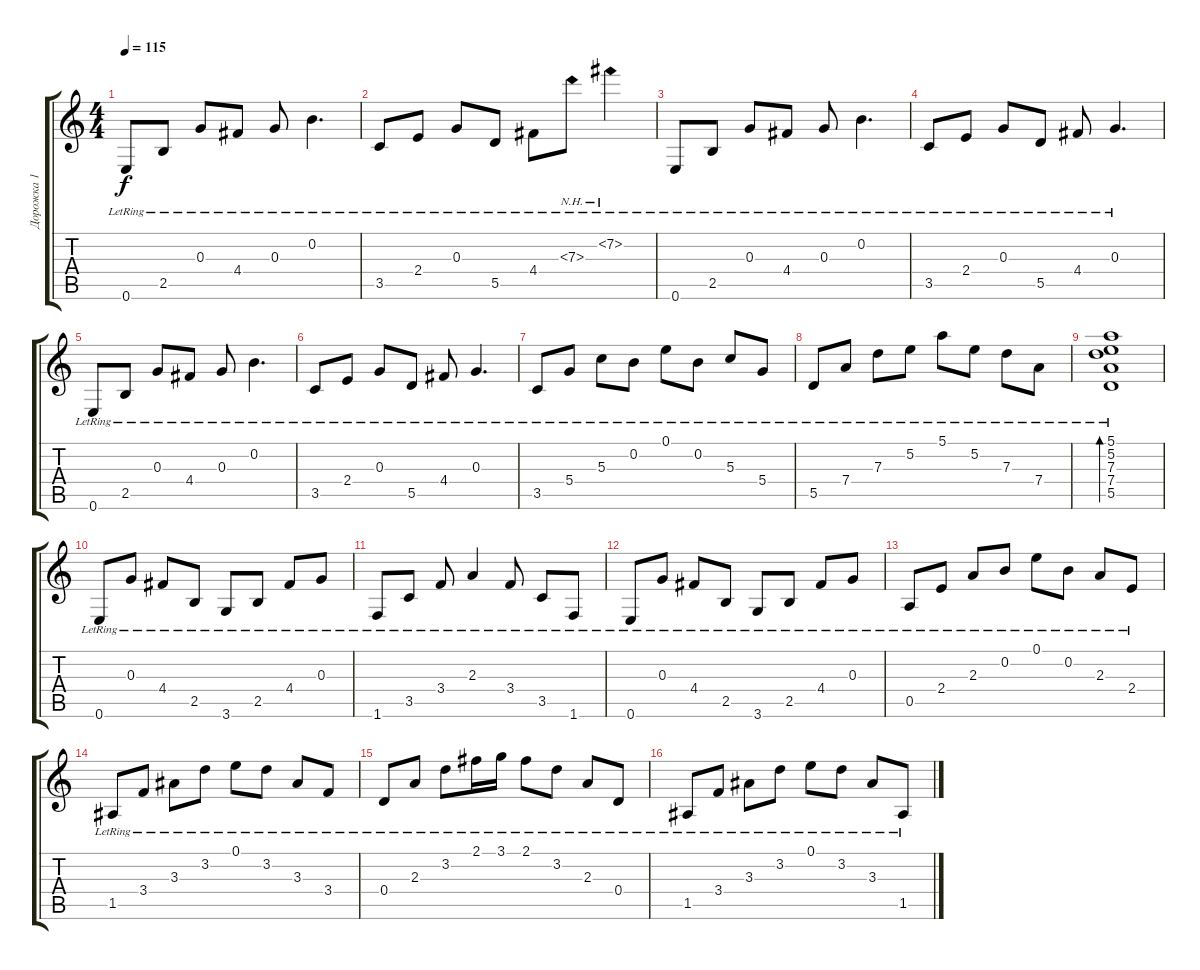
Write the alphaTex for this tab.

\track ("Дорожка 1" "Дорожка 1") {solo instrument acousticguitarsteel}
\staff {score tabs}
\tuning (E4 B3 G3 D3 A2 E2) {hide}
\ts (4 4)
\tempo 115
\clef g2
\ks c
0.6{lr}.8{dy f} 2.5{lr}.8 0.3{lr}.8 4.4{lr}.8 0.3{lr}.8 0.2{lr}.4{d} |
3.5{lr}.8 2.4{lr}.8 0.3{lr}.8 5.5{lr}.8 4.4{lr}.8 7.3{nh lr}.8 7.2{nh lr}.4 |
0.6{lr}.8 2.5{lr}.8 0.3{lr}.8 4.4{lr}.8 0.3{lr}.8 0.2{lr}.4{d} |
3.5{lr}.8 2.4{lr}.8 0.3{lr}.8 5.5{lr}.8 4.4{lr}.8 0.3{lr}.4{d} |
0.6{lr}.8 2.5{lr}.8 0.3{lr}.8 4.4{lr}.8 0.3{lr}.8 0.2{lr}.4{d} |
3.5{lr}.8 2.4{lr}.8 0.3{lr}.8 5.5{lr}.8 4.4{lr}.8 0.3{lr}.4{d} |
3.5{lr}.8 5.4{lr}.8 5.3{lr}.8 0.2{lr}.8 0.1{lr}.8 0.2{lr}.8 5.3{lr}.8 5.4{lr}.8 |
5.5{lr}.8 7.4{lr}.8 7.3{lr}.8 5.2{lr}.8 5.1{lr}.8 5.2{lr}.8 7.3{lr}.8 7.4{lr}.8 |
(5.1{lr} 5.2{lr} 7.3{lr} 7.4{lr} 5.5{lr}).1{bd 480} |
0.6{lr}.8 0.3{lr}.8 4.4{lr}.8 2.5{lr}.8 3.6{lr}.8 2.5{lr}.8 4.4{lr}.8 0.3{lr}.8 |
1.6{lr}.8 3.5{lr}.8 3.4{lr}.8 2.3{lr}.4 3.4{lr}.8 3.5{lr}.8 1.6{lr}.8 |
0.6{lr}.8 0.3{lr}.8 4.4{lr}.8 2.5{lr}.8 3.6{lr}.8 2.5{lr}.8 4.4{lr}.8 0.3{lr}.8 |
0.5{lr}.8 2.4{lr}.8 2.3{lr}.8 0.2{lr}.8 0.1{lr}.8 0.2{lr}.8 2.3{lr}.8 2.4{lr}.8 |
1.5{lr}.8 3.4{lr}.8 3.3{lr}.8 3.2{lr}.8 0.1{lr}.8 3.2{lr}.8 3.3{lr}.8 3.4{lr}.8 |
0.4{lr}.8 2.3{lr}.8 3.2{lr}.8 2.1{lr}.16 3.1{lr}.16 2.1{lr}.8 3.2{lr}.8 2.3{lr}.8 0.4{lr}.8 |
1.5{lr}.8 3.4{lr}.8 3.3{lr}.8 3.2{lr}.8 0.1{lr}.8 3.2{lr}.8 3.3{lr}.8 1.5{lr}.8
